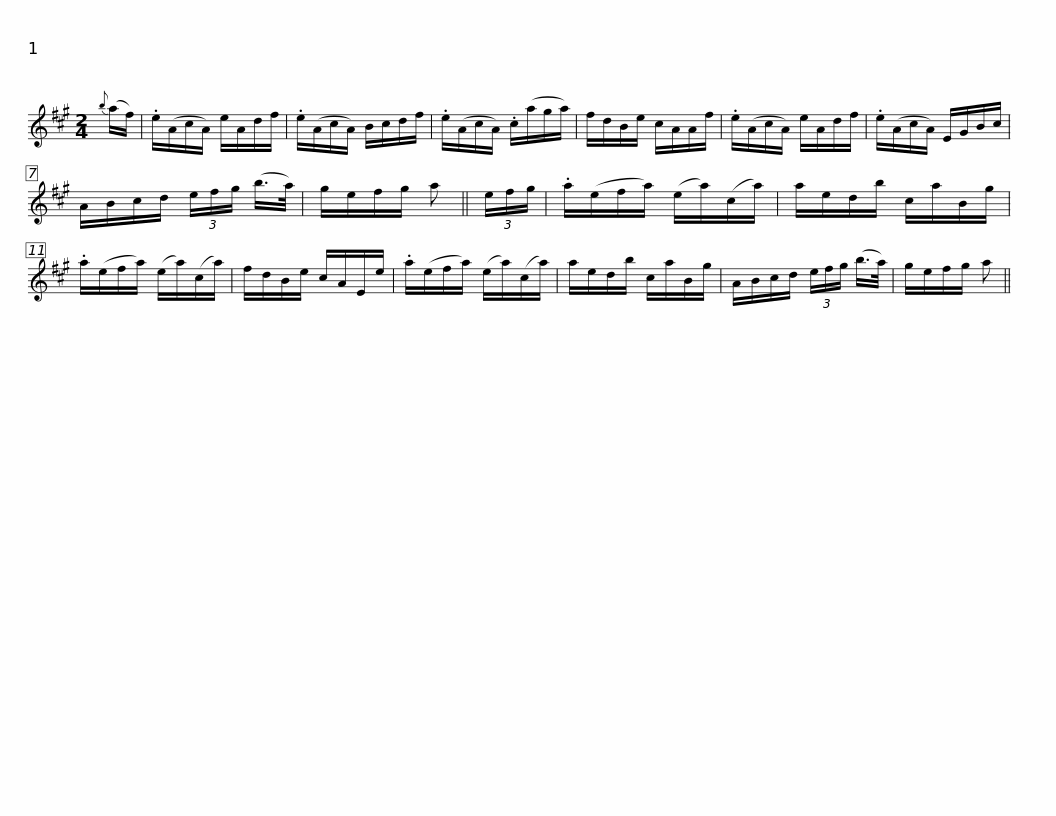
X:1
L:1/8
M:2/4
I:linebreak $
K:A
V:1 treble
V:1
{b} (a/f/) | .e/(A/c/A/) e/A/d/f/ | .e/(A/c/A/) B/c/d/f/ | .e/(A/c/A/) .c/(a/g/a/) | f/d/B/e/ c/A/A/f/ | %5
 .e/(A/c/A/) e/A/d/f/ |$ .e/(A/c/A/) E/G/B/c/ | A/B/c/d/ (3e/f/g/ (b/>a/) | g/e/f/g/ a || (3e/f/g/ | %10
 .a/(e/f/a/) (e/a/)(c/a/) | a/e/d/b/ c/a/B/g/ |$ .a/(e/f/a/) (e/a/)(c/a/) | f/d/B/e/ c/A/E/e/ | .a/(e/f/a/) (e/a/)(c/a/) | %15
 a/e/d/b/ c/a/B/g/ | A/B/c/d/ (3e/f/g/ (b/>a/) | g/e/f/g/ a || %18
